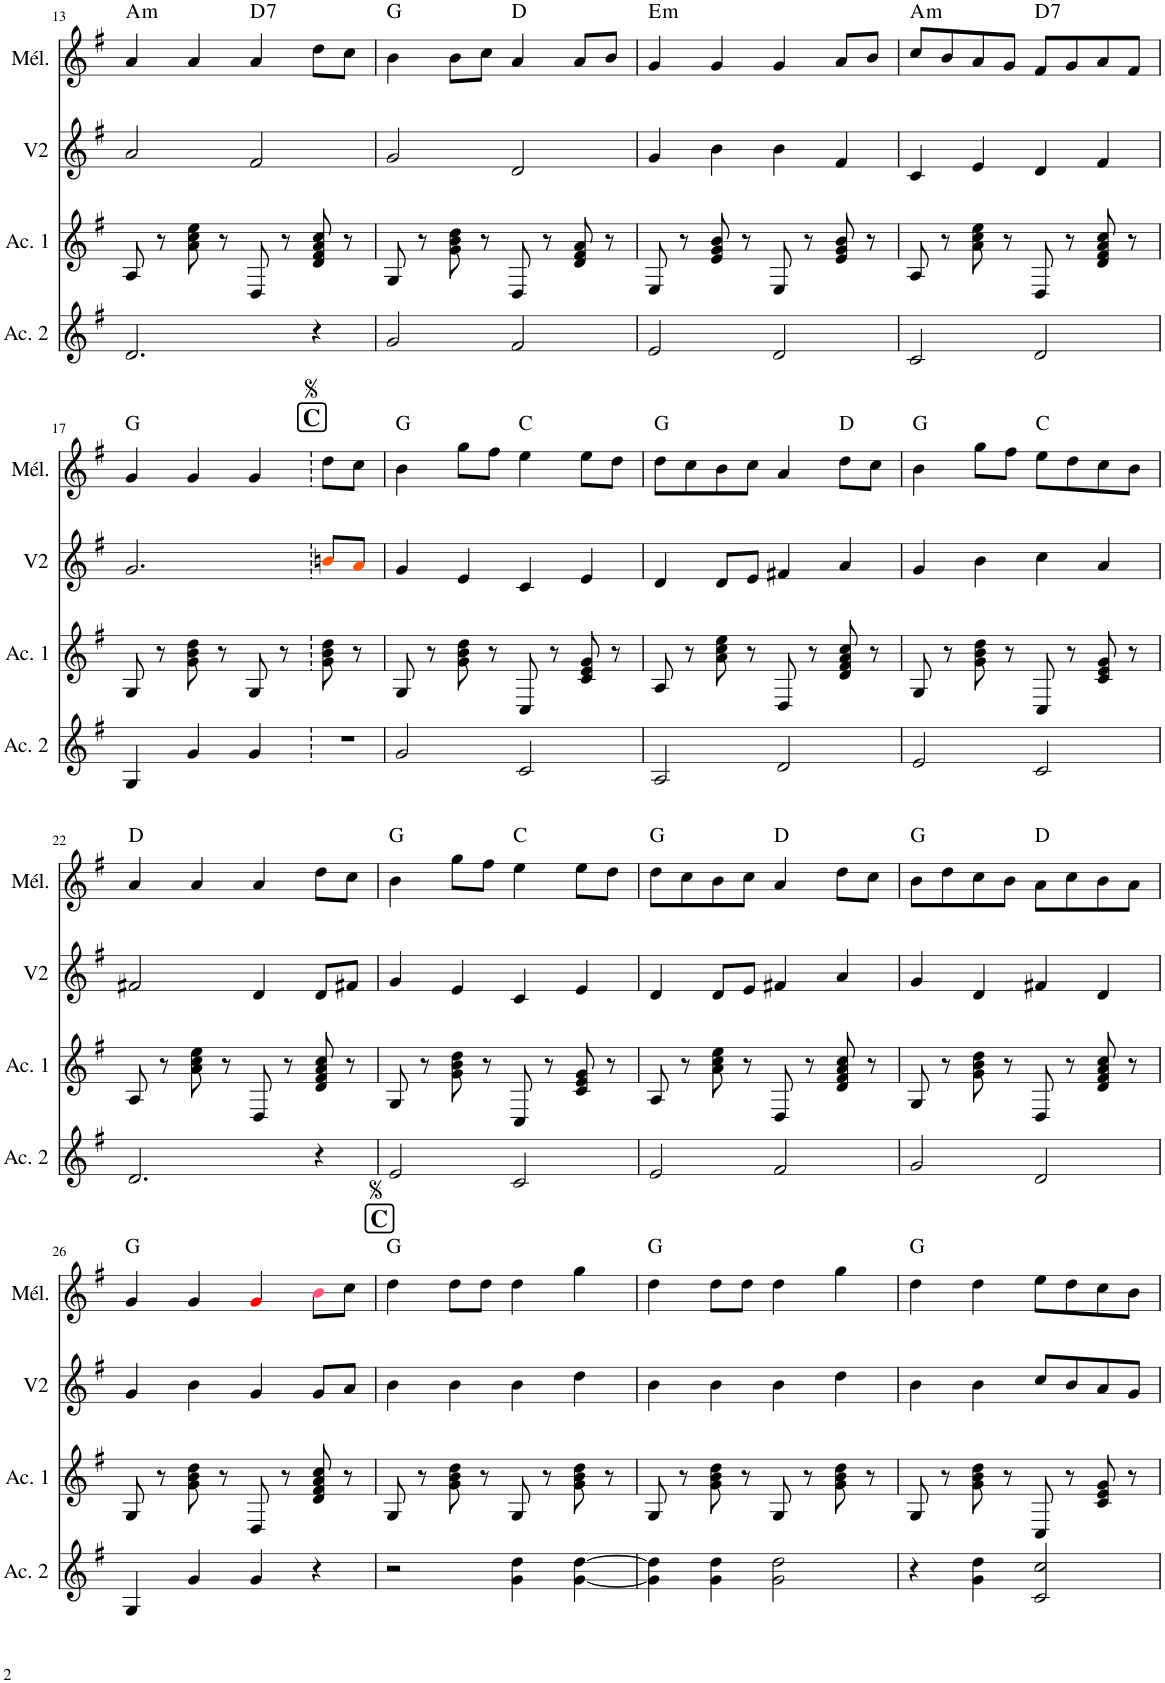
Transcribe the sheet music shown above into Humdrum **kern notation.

**kern	**kern	**kern	**kern	**harte
*part4	*part3	*part2	*part1	*part1
*staff4	*staff3	*staff2	*staff1	*
*I"Accomp. 2	*I"Accomp. 1	*I"Voix 2	*I"Mélo	*
*I'Ac. 2	*I'Ac. 1	*I'V2	*I'Mél.	*
!!LO:PB:g=z
*clefG2	*clefG2	*clefG2	*clefG2	*
*	*	*ITrd1c2	*	*
*k[f#]	*k[f#]	*k[f#]	*k[f#]	*
*M4/4	*M4/4	*M4/4	*M4/4	*
=13	=13	=13	=13	=13
!	!	!	!	!LO:H:kt=m
2.d/	8A/	2a/	4a/	A:min
.	8r	.	.	.
.	8a\ 8cc\ 8ee\	.	4a/	.
.	8r	.	.	.
!	!	!	!	!LO:H:kt=7
.	8D/	2f#/	4a/	D:7
.	8r	.	.	.
4r	8d/ 8f#/ 8a/ 8cc/	.	8dd\L	.
.	8r	.	8cc\J	.
=14	=14	=14	=14	=14
2g/	8G/	2g/	4b\	G:maj
.	8r	.	.	.
.	8g\ 8b\ 8dd\	.	8b\L	.
.	8r	.	8cc\J	.
2f#/	8D/	2d/	4a/	D:maj
.	8r	.	.	.
.	8d/ 8f#/ 8a/	.	8a/L	.
.	8r	.	8b/J	.
=15	=15	=15	=15	=15
!	!	!	!	!LO:H:kt=m
2e/	8E/	4g/	4g/	E:min
.	8r	.	.	.
.	8e/ 8g/ 8b/	4b\	4g/	.
.	8r	.	.	.
2d/	8E/	4b\	4g/	.
.	8r	.	.	.
.	8e/ 8g/ 8b/	4f#/	8a/L	.
.	8r	.	8b/J	.
=16	=16	=16	=16	=16
!	!	!	!	!LO:H:kt=m
2c/	8A/	4c/	8cc/L	A:min
.	8r	.	8b/	.
.	8a\ 8cc\ 8ee\	4e/	8a/	.
.	8r	.	8g/J	.
!	!	!	!	!LO:H:kt=7
2d/	8D/	4d/	8f#/L	D:7
.	8r	.	8g/	.
.	8d/ 8f#/ 8a/ 8cc/	4f#/	8a/	.
.	8r	.	8f#/J	.
!!LO:LB:g=z
=17	=17	=17	=17	=17
4G/	8G/	2.g/	4g/	G:maj
.	8r	.	.	.
4g/	8g\ 8b\ 8dd\	.	4g/	.
.	8r	.	.	.
4g/	8G/	.	4g/	.
.	8r	.	.	.
!!LO:REH:place=s1:a:B:cj:fs=14:t=C
=18	=18	=18	=18	=18
1r	8g\ 8b\ 8dd\	8bni/L	8dd\L	.
.	8r	8ai/J	8cc\J	.
.	2.ryy	2.ryy	2.ryy	.
=19	=19	=19	=19	=19
2g/	8G/	4g/	4b\	G:maj
.	8r	.	.	.
.	8g\ 8b\ 8dd\	4e/	8gg\L	.
.	8r	.	8ff#\J	.
2c/	8C/	4c/	4ee\	C:maj
.	8r	.	.	.
.	8c/ 8e/ 8g/	4e/	8ee\L	.
.	8r	.	8dd\J	.
=20	=20	=20	=20	=20
2A/	8A/	4d/	8dd\L	G:maj
.	8r	.	8cc\	.
.	8a\ 8cc\ 8ee\	8d/L	8b\	.
.	8r	8e/J	8cc\J	.
2d/	8D/	4f#X/	4a/	.
.	8r	.	.	.
.	8d/ 8f#/ 8a/ 8cc/	4a/	8dd\L	D:maj
.	8r	.	8cc\J	.
=21	=21	=21	=21	=21
2e/	8G/	4g/	4b\	G:maj
.	8r	.	.	.
.	8g\ 8b\ 8dd\	4b\	8gg\L	.
.	8r	.	8ff#\J	.
2c/	8C/	4cc\	8ee\L	C:maj
.	8r	.	8dd\	.
.	8c/ 8e/ 8g/	4a/	8cc\	.
.	8r	.	8b\J	.
!!LO:LB:g=z
=22	=22	=22	=22	=22
2.d/	8A/	2f#X/	4a/	D:maj
.	8r	.	.	.
.	8a\ 8cc\ 8ee\	.	4a/	.
.	8r	.	.	.
.	8D/	4d/	4a/	.
.	8r	.	.	.
4r	8d/ 8f#/ 8a/ 8cc/	8d/L	8dd\L	.
.	8r	8f#X/J	8cc\J	.
=23	=23	=23	=23	=23
2e/	8G/	4g/	4b\	G:maj
.	8r	.	.	.
.	8g\ 8b\ 8dd\	4e/	8gg\L	.
.	8r	.	8ff#\J	.
2c/	8C/	4c/	4ee\	C:maj
.	8r	.	.	.
.	8c/ 8e/ 8g/	4e/	8ee\L	.
.	8r	.	8dd\J	.
=24	=24	=24	=24	=24
2e/	8A/	4d/	8dd\L	G:maj
.	8r	.	8cc\	.
.	8a\ 8cc\ 8ee\	8d/L	8b\	.
.	8r	8e/J	8cc\J	.
2f#/	8D/	4f#X/	4a/	D:maj
.	8r	.	.	.
.	8d/ 8f#/ 8a/ 8cc/	4a/	8dd\L	.
.	8r	.	8cc\J	.
=25	=25	=25	=25	=25
2g/	8G/	4g/	8b\L	G:maj
.	8r	.	8dd\	.
.	8g\ 8b\ 8dd\	4d/	8cc\	.
.	8r	.	8b\J	.
2d/	8D/	4f#X/	8a\L	D:maj
.	8r	.	8cc\	.
.	8d/ 8f#/ 8a/ 8cc/	4d/	8b\	.
.	8r	.	8a\J	.
!!LO:LB:g=z
=26	=26	=26	=26	=26
4G/	8G/	4g/	4g/	G:maj
.	8r	.	.	.
4g/	8g\ 8b\ 8dd\	4b\	4g/	.
.	8r	.	.	.
4g/	8D/	4g/	4gj/	.
.	8r	.	.	.
4r	8d/ 8f#/ 8a/ 8cc/	8g/L	8bZ\L	.
.	8r	8a/J	8cc\J	.
!!LO:REH:place=s1:a:B:cj:fs=14:t=C
=27	=27	=27	=27	=27
2r	8G/	4b\	4dd\	G:maj
.	8r	.	.	.
.	8g\ 8b\ 8dd\	4b\	8dd\L	.
.	8r	.	8dd\J	.
4g\ 4dd\	8G/	4b\	4dd\	.
.	8r	.	.	.
[4g\ [4dd\	8g\ 8b\ 8dd\	4dd\	4gg\	.
.	8r	.	.	.
=28	=28	=28	=28	=28
4g\] 4dd\]	8G/	4b\	4dd\	G:maj
.	8r	.	.	.
4g\ 4dd\	8g\ 8b\ 8dd\	4b\	8dd\L	.
.	8r	.	8dd\J	.
2g\ 2dd\	8G/	4b\	4dd\	.
.	8r	.	.	.
.	8g\ 8b\ 8dd\	4dd\	4gg\	.
.	8r	.	.	.
=29	=29	=29	=29	=29
4r	8G/	4b\	4dd\	G:maj
.	8r	.	.	.
4g\ 4dd\	8g\ 8b\ 8dd\	4b\	4dd\	.
.	8r	.	.	.
2c/ 2cc/	8C/	8cc/L	8ee\L	.
.	8r	8b/	8dd\	.
.	8c/ 8e/ 8g/	8a/	8cc\	.
.	8r	8g/J	8b\J	.
=	=	=	=	=
*-	*-	*-	*-	*-
